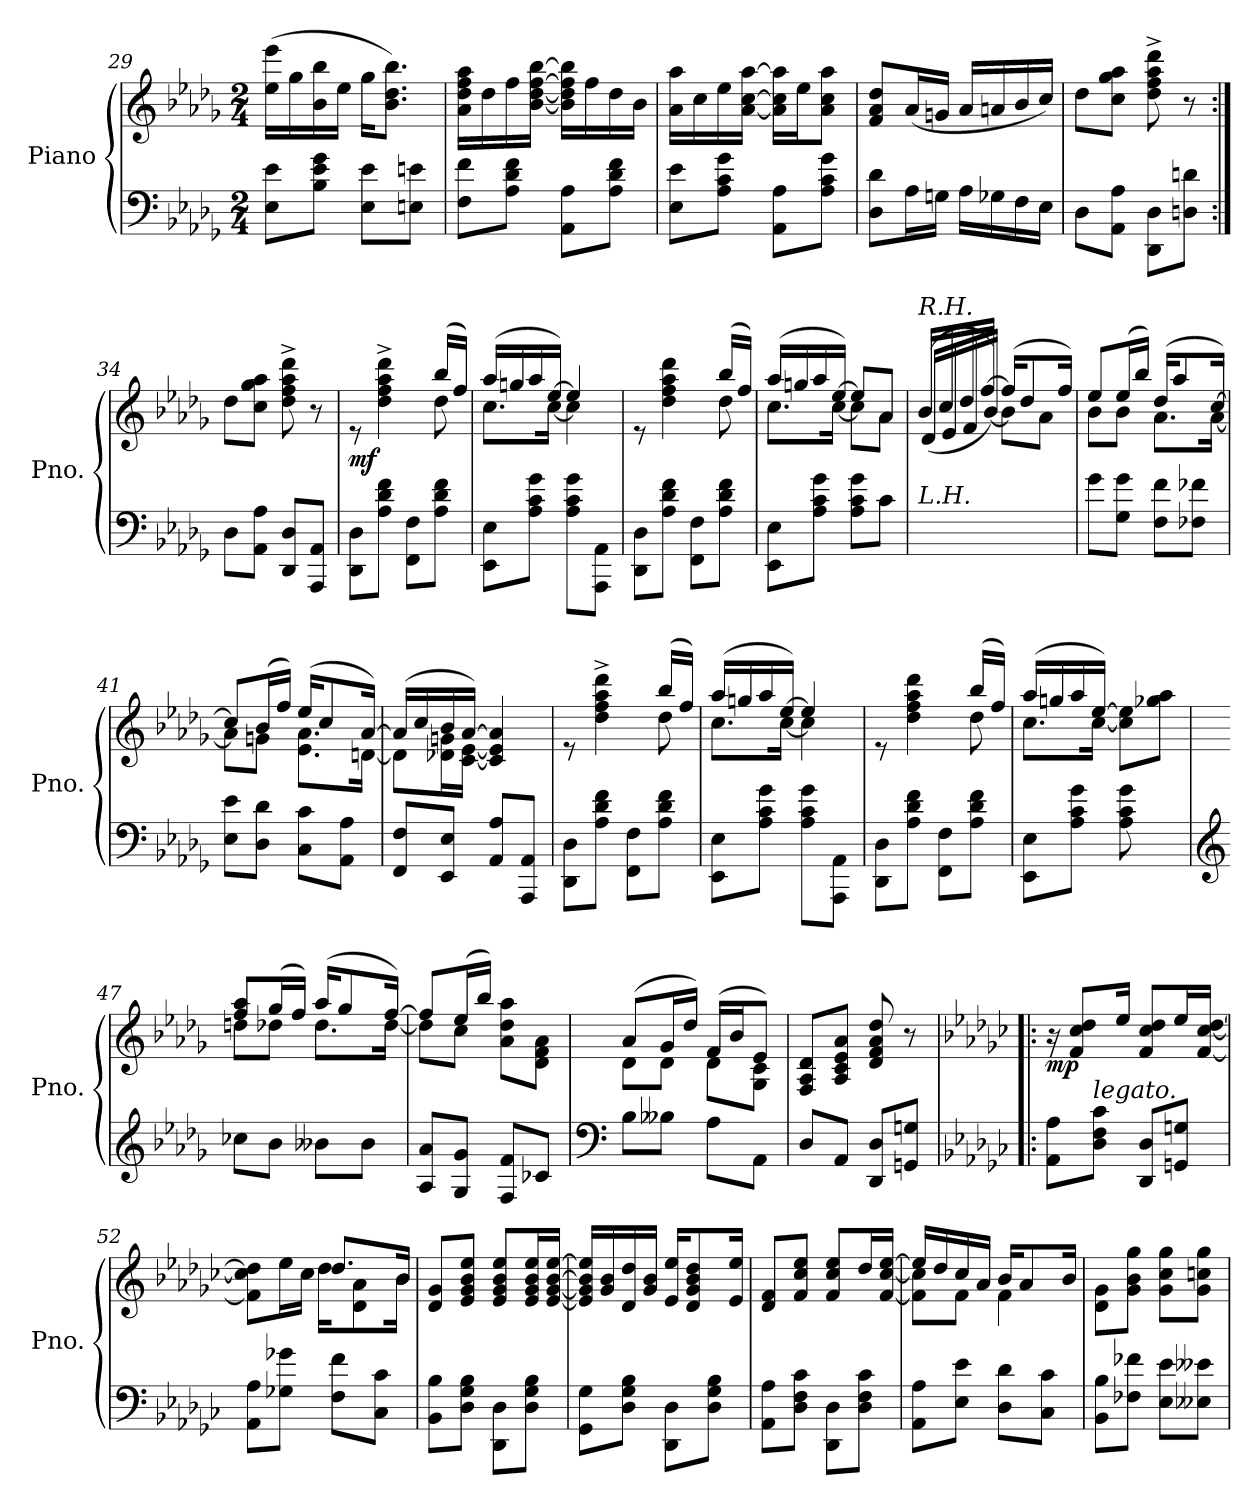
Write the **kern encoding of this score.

**kern	**kern	**dynam
*part1	*part1	*part1
*staff2	*staff1	*staff1/2
*I"Piano	*	*
*I'Pno.	*	*
!!LO:LB:g=z
*clefF4	*clefG2	*
*k[b-e-a-d-g-]	*k[b-e-a-d-g-]	*
*M2/4	*M2/4	*
=29	=29	=29
8E-\ 8e-\L	(>16ee-\ 16eee-\LL	.
.	16gg-\	.
8B-\ 8e-\ 8g-\J	16b-\ 16bb-\	.
.	16ee-\JJ	.
8E-\ 8e-\L	16gg-\KL	.
.	8.b-\ 8.dd-\ 8.bb-\J)	.
8En\ 8en\J	.	.
=30	=30	=30
8F\ 8f\L	16a-\ 16dd-\ 16ff\ 16aa-\LL	.
.	16dd-\	.
8A-\ 8d-\ 8f\J	16ff\	.
.	[16b-\ [16dd-\ [16ff\ [16bb-\JJ	.
8AA-\ 8A-\L	16b-\] 16dd-\] 16ff\] 16bb-\]LL	.
.	16ff\	.
8A-\ 8d-\ 8f\J	16dd-\	.
.	16b-\JJ	.
=31	=31	=31
8E-\ 8e-\L	16a-\ 16aa-\LL	.
.	16cc\	.
8A-\ 8c\ 8g-\J	16ee-\	.
.	[16a-\ [16cc\ [16aa-\JJ	.
8AA-\ 8A-\L	16a-\] 16cc\] 16aa-\]LL	.
.	16ee-\J	.
8A-\ 8c\ 8g-\J	8a-\ 8cc\ 8aa-\J	.
=32	=32	=32
8D-\ 8d-\L	8f/ 8a-/ 8dd-/L	.
16A-\L	(<16a-/L	.
16Gn\JJ	16gn/JJ	.
16A-\LL	16a-/LL	.
16G-X\	16an/	.
16F\	16b-/	.
16E-\JJ	16cc/JJ)	.
=33	=33	=33
8D-\L	8dd-\L	.
8AA-\ 8A-\J	8cc\ 8gg-\ 8aa-\J	.
8DD-\ 8D-\L	8dd-\^ 8ff\^ 8aa-\^ 8ddd-\^	.
8Dn\ 8dn\J	8r	.
!!LO:LB:g=z
=34:|!	=34:|!	=34:|!
8D-\L	8dd-\L	.
8AA-\ 8A-\J	8cc\ 8gg-\ 8aa-\J	.
8DD-/ 8D-/L	8dd-\^ 8ff\^ 8aa-\^ 8ddd-\^	.
8AAA-/ 8AA-/J	8r	.
=35	=35	=35
*	*^	*
!	!	!	!LO:DY:b
8DD-\ 8D-\L	8re	4.ryy	mf
8A-\ 8d-\ 8f\J	4dd-\^ 4ff\^ 4aa-\^ 4ddd-\^	.	.
8FF\ 8F\L	.	.	.
8A-\ 8d-\ 8f\J	(>16bb-/LL	8dd-\	.
.	16ff/JJ)	.	.
=36	=36	=36	=36
8EE-\ 8E-\L	(>16aa-/LL	8.cc\L	.
.	16ggn/	.	.
8A-\ 8c\ 8g-\J	16aa-/	.	.
.	[16ee-/JJ)	[16cc\Jk	.
8A-\ 8c\ 8g-\L	4ee-/]	4cc\]	.
8AAA-\ 8AA-\J	.	.	.
=37	=37	=37	=37
8DD-\ 8D-\L	8re	4.ryy	.
8A-\ 8d-\ 8f\J	4dd-\ 4ff\ 4aa-\ 4ddd-\	.	.
8FF\ 8F\L	.	.	.
8A-\ 8d-\ 8f\J	(>16bb-/LL	8dd-\	.
.	16ff/JJ)	.	.
=38	=38	=38	=38
8EE-\ 8E-\L	(>16aa-/LL	8.cc\L	.
.	16ggn/	.	.
8A-\ 8c\ 8g-\J	16aa-/	.	.
.	[16ee-/JJ)	[16cc\Jk	.
8A-\ 8c\ 8g-\L	8ee-/L]	8cc\L]	.
8c\J	8a-/J	8a-\J	.
!!LO:LB:g=z	!!
=39	=39	=39	=39
!	!LO:TX:a:i:t=R.H.	!	!
!LO:TX:a:i:t=L.H.	!	!	!
2ryy	(>16b-/LL	(<16d-/LL	.
.	16cc/	16e-/	.
.	16dd-/	16f/	.
.	[16ff/JJ)	[16b-/JJ)	.
.	(>16ff/KL]	8b-\L]	.
.	8dd-/	.	.
.	.	8a-\J	.
.	16ff/Jk)	.	.
=40	=40	=40	=40
8g-\L	8ee-/L	8b-\L	.
8G-\ 8g-\J	(>16ee-/L	8b-\J	.
.	16bb-/JJ)	.	.
8F\ 8f\L	(>16dd-/KL	8.a-\L	.
.	8aa-/	.	.
8F-X\ 8f-X\J	.	.	.
.	[16cc/Jk)	[16a-\Jk	.
=41	=41	=41	=41
8E-\ 8e-\L	8cc/L]	8a-\L]	.
8D-\ 8d-\J	(>16b-/L	8gn\J	.
.	16ff/JJ)	.	.
8C\ 8c\L	(>16ee-/KL	8.e-\ 8.a-\L	.
.	8cc/	.	.
8AA-\ 8A-\J	.	.	.
.	[16a-/Jk)	[16dn\Jk	.
=42	=42	=42	=42
8FF/ 8F/L	(>16a-/LL]	8dn\L]	.
.	16cc/	.	.
8EE-/ 8E-/J	16b-/	16d-X\ 16gn\L	.
.	[16a-/JJ)	[16c\ [16e-\JJ	.
8AA-/ 8A-/L	4c/] 4e-/] 4a-/]	4ryy	.
8AAA-/ 8AA-/J	.	.	.
=43	=43	=43	=43
8DD-\ 8D-\L	8re	4.ryy	.
8A-\ 8d-\ 8f\J	4dd-\^ 4ff\^ 4aa-\^ 4ddd-\^	.	.
8FF\ 8F\L	.	.	.
8A-\ 8d-\ 8f\J	(>16bb-/LL	8dd-\	.
.	16ff/JJ)	.	.
!!LO:LB:g=z	!!
=44	=44	=44	=44
8EE-\ 8E-\L	(>16aa-/LL	8.cc\L	.
.	16ggn/	.	.
8A-\ 8c\ 8g-\J	16aa-/	.	.
.	[16ee-/JJ)	[16cc\Jk	.
8A-\ 8c\ 8g-\L	4ee-/]	4cc\]	.
8AAA-\ 8AA-\J	.	.	.
=45	=45	=45	=45
8DD-\ 8D-\L	8re	4.ryy	.
8A-\ 8d-\ 8f\J	4dd-\ 4ff\ 4aa-\ 4ddd-\	.	.
8FF\ 8F\L	.	.	.
8A-\ 8d-\ 8f\J	(>16bb-/LL	8dd-\	.
.	16ff/JJ)	.	.
=46	=46	=46	=46
*	*	*^	*
8EE-\ 8E-\L	(>16aa-/LL	8.cc\L	4.ryy	.
.	16ggn/	.	.	.
8A-\ 8c\ 8g-\J	16aa-/	.	.	.
.	[16ee-/JJ)	[16cc\Jk	.	.
8A-\ 8c\ 8g-\L	8cc\] 8ee-\]L	4ryy	.	.
8ryy	8gg-X\ 8aa-\J	.	8cc\ 8ee-\J	.
*	*v	*v	*v	*
=47	=47	=47
*clefG2	*	*
*	*^	*
8cc-X\L	8ff/ 8aa-/L	8ddn\L	.
8b-\J	(>16gg-/L	8dd-X\J	.
.	16ff/JJ)	.	.
8b--X\L	(>16aa-/KL	8.dd-\L	.
.	8gg-/	.	.
8b--\J	.	.	.
.	[16ff/Jk)	[16dd-\Jk	.
=48	=48	=48	=48
8A-/ 8a-/L	8ff/L]	8dd-\L]	.
8G-/ 8g-/J	(>16ee-/L	8cc\J	.
.	16bb-/JJ)	.	.
8F/ 8f/L	8a-\ 8dd-\ 8aa-\L	4ryy	.
8c-X/J	8d-\ 8f\ 8a-\J	.	.
!!LO:LB:g=z	!!
=49	=49	=49	=49
*clefF4	*	*	*
8B-\L	(>8a-/L	8d-\L	.
8B--X\J	16g-/L	8d-\J	.
.	16dd-/JJ)	.	.
8A-\L	(>16f/LL	8d-\L	.
.	16b-/J	.	.
8AA-\J	8e-/J)	8G-\ 8c\J	.
*	*v	*v	*
=50	=50	=50
8D-/L	8F/ 8A-/ 8d-/L	.
8AA-/J	8A-/ 8c/ 8e-/ 8a-/J	.
8DD-/ 8D-/L	8d-/ 8f/ 8a-/ 8dd-/	.
8GGn/ 8Gn/J	8r	.
=51!|:	=51!|:	=51!|:
*k[b-e-a-d-g-c-]	*k[b-e-a-d-g-c-]	*
!	!	!LO:DY:b
8AA-\ 8A-\L	16r	mp
.	8f/ 8cc-/ 8dd-/L	.
!LO:TX:a:i:t=legato.	!	!
8D-\ 8F\ 8c-\J	.	.
.	16ee-/Jk	.
8DD-/ 8D-/L	8f/ 8cc-/ 8dd-/L	.
8GGn/ 8Gn/J	16ee-/L	.
.	[16f/ [16cc-/ [16dd-/JJ	.
=52	=52	=52
*	*^	*
8AA-\ 8A-\L	8f\] 8cc-\] 8dd-\]L	4ryy	.
8G-X\ 8g-X\J	16ee-\L	.	.
.	16cc-\JJ	.	.
8F\ 8f\L	8.dd-/L	16dd-\KL	.
.	.	8d-\ 8a-\	.
8C-\ 8c-\J	.	.	.
.	16b-/Jk	16b-\Jk	.
*	*v	*v	*
=53	=53	=53
8BB-\ 8B-\L	8d-/ 8g-/L	.
8D-\ 8G-\ 8B-\J	8e-/ 8g-/ 8b-/ 8ee-/J	.
8DD-\ 8D-\L	8e-/ 8g-/ 8b-/ 8ee-/L	.
8D-\ 8G-\ 8B-\J	16e-/ 16g-/ 16b-/ 16ee-/L	.
.	[16e-/ [16g-/ [16b-/ [16ee-/JJ	.
!!LO:PB:g=z
=54	=54	=54
8GG-\ 8G-\L	16e-/] 16g-/] 16b-/] 16ee-/]LL	.
.	16g-/ 16b-/	.
8D-\ 8G-\ 8B-\J	16d-/ 16dd-/	.
.	16g-/ 16b-/JJ	.
8DD-\ 8D-\L	16e-/ 16ee-/KL	.
.	8d-/ 8g-/ 8b-/ 8dd-/	.
8D-\ 8G-\ 8B-\J	.	.
.	16e-/ 16ee-/Jk	.
=55	=55	=55
8AA-\ 8A-\L	8d-/ 8f/L	.
8D-\ 8F\ 8c-\J	8f/ 8cc-/ 8ee-/J	.
8DD-\ 8D-\L	8f/ 8cc-/ 8ee-/L	.
8D-\ 8F\ 8c-\J	16dd-/L	.
.	[16f/ [16cc-/ [16ee-/JJ	.
=56	=56	=56
*	*^	*
8AA-\ 8A-\L	16ee-/LL]	8f\] 8cc-\]L	.
.	16dd-/	.	.
8E-\ 8e-\J	16cc-/	8f\J	.
.	16a-/JJ	.	.
8D-\ 8d-\L	16b-/KL	4f\	.
.	8a-/	.	.
8C-\ 8c-\J	.	.	.
.	16b-/Jk	.	.
*	*v	*v	*
=57	=57	=57
8BB-\ 8B-\L	8d-\ 8g-\L	.
8F-X\ 8f-X\J	8g-\ 8b-\ 8gg-\J	.
8E-\ 8e-\L	8g-\ 8cc-\ 8gg-\L	.
8E--X\ 8e--X\J	8g-\ 8ccn\ 8gg-\J	.
=	=	=
*-	*-	*-
